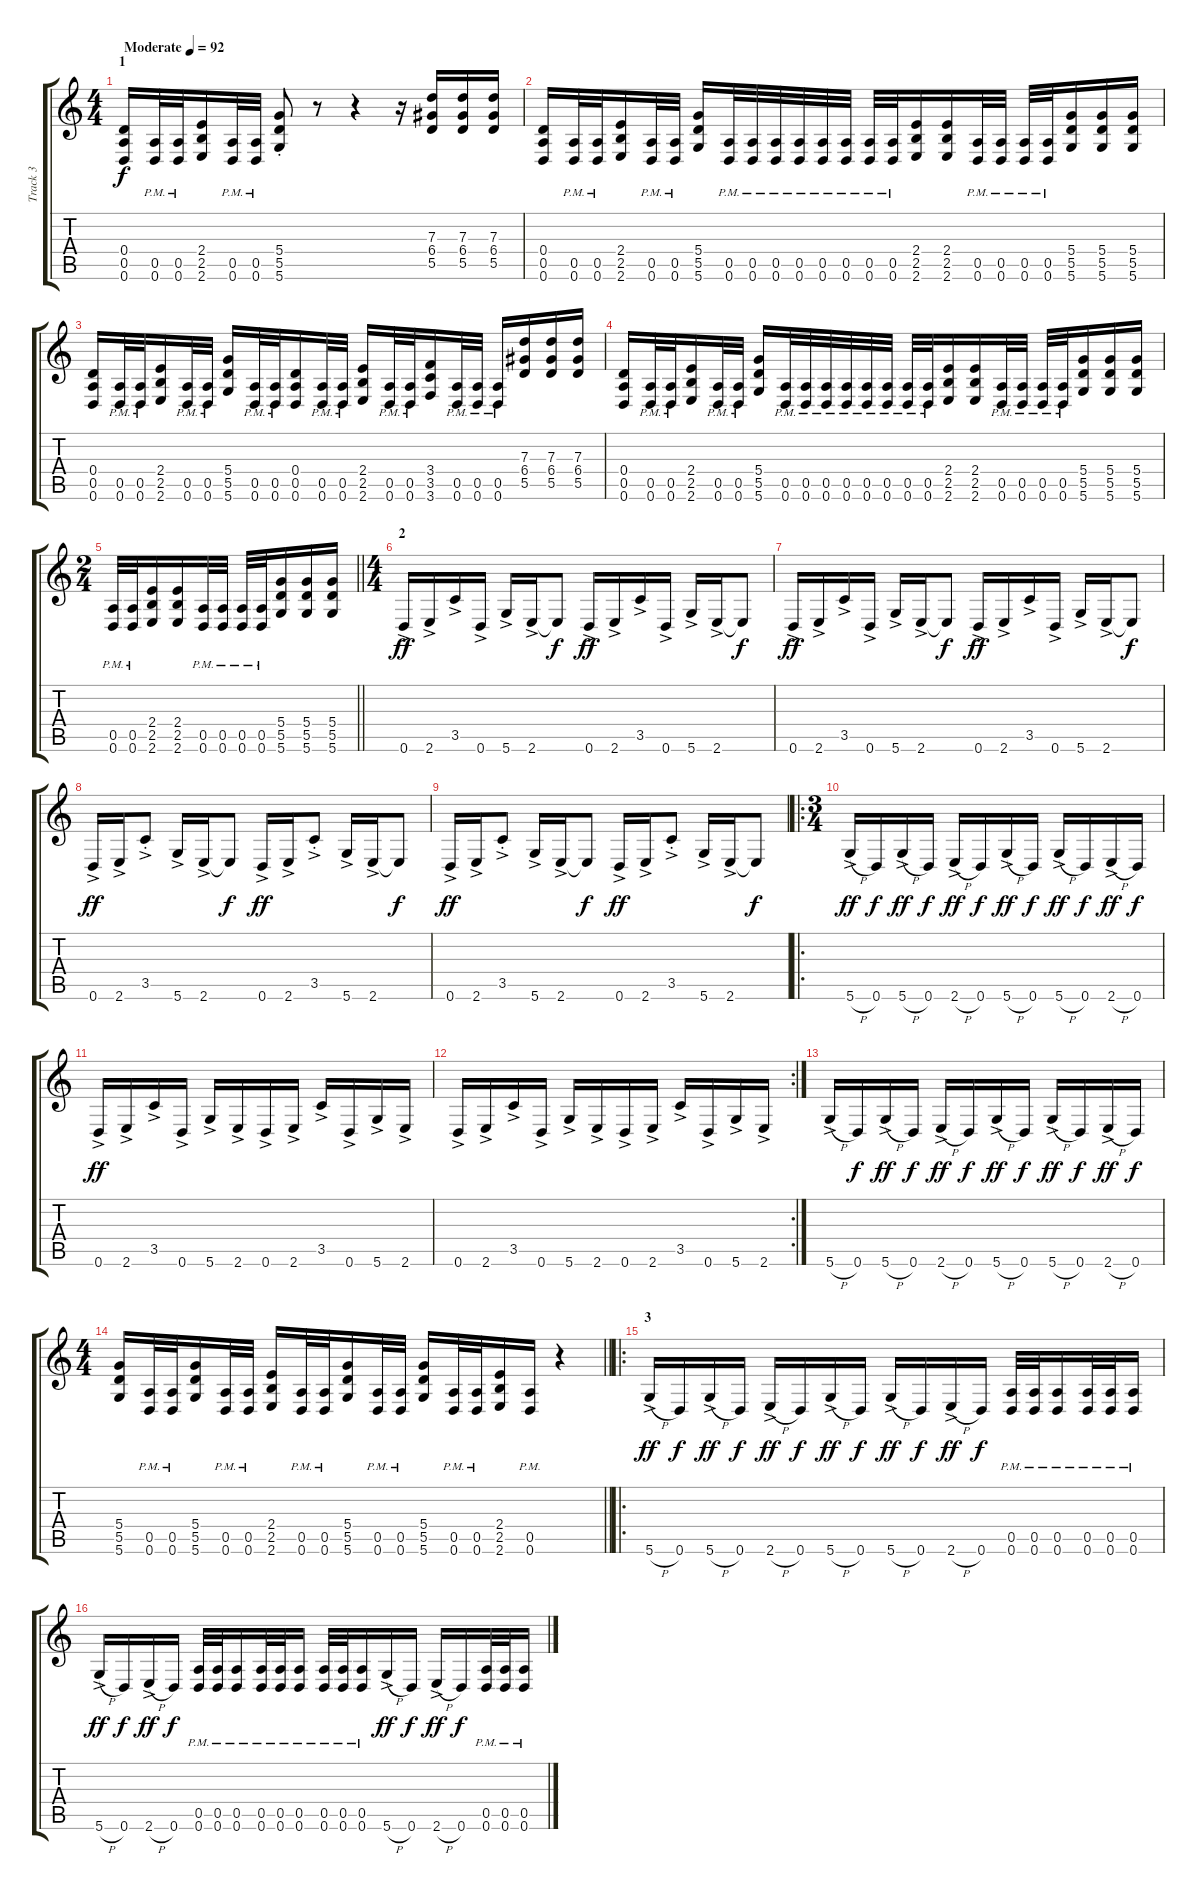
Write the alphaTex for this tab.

\track ("Track 3" "Track 3") {instrument distortionguitar}
\staff {score tabs}
\tuning (E4 B3 G3 D3 A2 D2) {hide}
\ts (4 4)
\section ("" "1")
\tempo (92 "Moderate")
\clef g2
\ks c
(0.4 0.5 0.6).16{dy f instrument distortionguitar} (0.5{pm} 0.6{pm}).32 (0.5{pm} 0.6{pm}).32 (2.4 2.5 2.6).16 (0.5{pm} 0.6{pm}).32 (0.5{pm} 0.6{pm}).32 (5.4{st} 5.5{st} 5.6{st}).8 r.8 r.4 r.16 (7.3 6.4 5.5).16 (7.3 6.4 5.5).16 (7.3 6.4 5.5).16 |
(0.4 0.5 0.6).16 (0.5{pm} 0.6{pm}).32 (0.5{pm} 0.6{pm}).32 (2.4 2.5 2.6).16 (0.5{pm} 0.6{pm}).32 (0.5{pm} 0.6{pm}).32 (5.4 5.5 5.6).16 (0.5{pm} 0.6{pm}).32 (0.5{pm} 0.6{pm}).32 (0.5{pm} 0.6{pm}).32 (0.5{pm} 0.6{pm}).32 (0.5{pm} 0.6{pm}).32 (0.5{pm} 0.6{pm}).32 (0.5{pm} 0.6{pm}).32 (0.5{pm} 0.6{pm}).32 (2.4 2.5 2.6).16 (2.4 2.5 2.6).16 (0.5{pm} 0.6{pm}).32 (0.5{pm} 0.6{pm}).32 (0.5{pm} 0.6{pm}).32 (0.5{pm} 0.6{pm}).32 (5.4 5.5 5.6).16 (5.4 5.5 5.6).16 (5.4 5.5 5.6).16 |
(0.4 0.5 0.6).16 (0.5{pm} 0.6{pm}).32 (0.5{pm} 0.6{pm}).32 (2.4 2.5 2.6).16 (0.5{pm} 0.6{pm}).32 (0.5{pm} 0.6{pm}).32 (5.4 5.5 5.6).16 (0.5{pm} 0.6{pm}).32 (0.5{pm} 0.6{pm}).32 (0.4 0.5 0.6).16 (0.5{pm} 0.6{pm}).32 (0.5{pm} 0.6{pm}).32 (2.4 2.5 2.6).16 (0.5{pm} 0.6{pm}).32 (0.5{pm} 0.6{pm}).32 (3.4 3.5 3.6).16 (0.5{pm} 0.6{pm}).32 (0.5{pm} 0.6{pm}).32 (0.5{pm} 0.6{pm}).16 (7.3 6.4 5.5).16 (7.3 6.4 5.5).16 (7.3 6.4 5.5).16 |
(0.4 0.5 0.6).16 (0.5{pm} 0.6{pm}).32 (0.5{pm} 0.6{pm}).32 (2.4 2.5 2.6).16 (0.5{pm} 0.6{pm}).32 (0.5{pm} 0.6{pm}).32 (5.4 5.5 5.6).16 (0.5{pm} 0.6{pm}).32 (0.5{pm} 0.6{pm}).32 (0.5{pm} 0.6{pm}).32 (0.5{pm} 0.6{pm}).32 (0.5{pm} 0.6{pm}).32 (0.5{pm} 0.6{pm}).32 (0.5{pm} 0.6{pm}).32 (0.5{pm} 0.6{pm}).32 (2.4 2.5 2.6).16 (2.4 2.5 2.6).16 (0.5{pm} 0.6{pm}).32 (0.5{pm} 0.6{pm}).32 (0.5{pm} 0.6{pm}).32 (0.5{pm} 0.6{pm}).32 (5.4 5.5 5.6).16 (5.4 5.5 5.6).16 (5.4 5.5 5.6).16 |
\ts (2 4)
\barLineRight lightlight
(0.5{pm} 0.6{pm}).32 (0.5{pm} 0.6{pm}).32 (2.4 2.5 2.6).16 (2.4 2.5 2.6).16 (0.5{pm} 0.6{pm}).32 (0.5{pm} 0.6{pm}).32 (0.5{pm} 0.6{pm}).32 (0.5{pm} 0.6{pm}).32 (5.4 5.5 5.6).16 (5.4 5.5 5.6).16 (5.4 5.5 5.6).16 |
\ts (4 4)
\section ("" "2")
0.6{ac}.16{dy ff} 2.6{ac}.16 3.5{ac}.16 0.6{ac}.16 5.6{ac}.16 2.6{ac}.16 2.6{t}.8{dy f} 0.6{ac}.16{dy ff} 2.6{ac}.16 3.5{ac}.16 0.6{ac}.16 5.6{ac}.16 2.6{ac}.16 2.6{t}.8{dy f} |
0.6{ac}.16{dy ff} 2.6{ac}.16 3.5{ac}.16 0.6{ac}.16 5.6{ac}.16 2.6{ac}.16 2.6{t}.8{dy f} 0.6{ac}.16{dy ff} 2.6{ac}.16 3.5{ac}.16 0.6{ac}.16 5.6{ac}.16 2.6{ac}.16 2.6{t}.8{dy f} |
0.6{ac}.16{dy ff} 2.6{ac}.16 3.5{ac st}.8 5.6{ac}.16 2.6{ac}.16 2.6{t}.8{dy f} 0.6{ac}.16{dy ff} 2.6{ac}.16 3.5{ac st}.8 5.6{ac}.16 2.6{ac}.16 2.6{t}.8{dy f} |
0.6{ac}.16{dy ff} 2.6{ac}.16 3.5{ac st}.8 5.6{ac}.16 2.6{ac}.16 2.6{t}.8{dy f} 0.6{ac}.16{dy ff} 2.6{ac}.16 3.5{ac st}.8 5.6{ac}.16 2.6{ac}.16 2.6{t}.8{dy f} |
\ro
\ts (3 4)
5.6{h ac}.16{dy ff} 0.6.16{dy f} 5.6{h ac}.16{dy ff} 0.6.16{dy f} 2.6{h ac}.16{dy ff} 0.6.16{dy f} 5.6{h ac}.16{dy ff} 0.6.16{dy f} 5.6{h ac}.16{dy ff} 0.6.16{dy f} 2.6{h ac}.16{dy ff} 0.6.16{dy f} |
0.6{ac}.16{dy ff} 2.6{ac}.16 3.5{ac}.16 0.6{ac}.16 5.6{ac}.16 2.6{ac}.16 0.6{ac}.16 2.6{ac}.16 3.5{ac}.16 0.6{ac}.16 5.6{ac}.16 2.6{ac}.16 |
\rc 2
0.6{ac}.16 2.6{ac}.16 3.5{ac}.16 0.6{ac}.16 5.6{ac}.16 2.6{ac}.16 0.6{ac}.16 2.6{ac}.16 3.5{ac}.16 0.6{ac}.16 5.6{ac}.16 2.6{ac}.16 |
5.6{h ac}.16 0.6.16{dy f} 5.6{h ac}.16{dy ff} 0.6.16{dy f} 2.6{h ac}.16{dy ff} 0.6.16{dy f} 5.6{h ac}.16{dy ff} 0.6.16{dy f} 5.6{h ac}.16{dy ff} 0.6.16{dy f} 2.6{h ac}.16{dy ff} 0.6.16{dy f} |
\ts (4 4)
\barLineRight lightlight
(5.4 5.5 5.6).16 (0.5{pm} 0.6{pm}).32 (0.5{pm} 0.6{pm}).32 (5.4 5.5 5.6).16 (0.5{pm} 0.6{pm}).32 (0.5{pm} 0.6{pm}).32 (2.4 2.5 2.6).16 (0.5{pm} 0.6{pm}).32 (0.5{pm} 0.6{pm}).32 (5.4 5.5 5.6).16 (0.5{pm} 0.6{pm}).32 (0.5{pm} 0.6{pm}).32 (5.4 5.5 5.6).16 (0.5{pm} 0.6{pm}).32 (0.5{pm} 0.6{pm}).32 (2.4 2.5 2.6).16 (0.5{pm} 0.6{pm}).16 r.4 |
\ro
\section ("" "3")
5.6{h ac}.16{dy ff} 0.6.16{dy f} 5.6{h ac}.16{dy ff} 0.6.16{dy f} 2.6{h ac}.16{dy ff} 0.6.16{dy f} 5.6{h ac}.16{dy ff} 0.6.16{dy f} 5.6{h ac}.16{dy ff} 0.6.16{dy f} 2.6{h ac}.16{dy ff} 0.6.16{dy f} (0.5{pm} 0.6{pm}).32 (0.5{pm} 0.6{pm}).32 (0.5{pm} 0.6{pm}).16 (0.5{pm} 0.6{pm}).32 (0.5{pm} 0.6{pm}).32 (0.5{pm} 0.6{pm}).16 |
5.6{h ac}.16{dy ff} 0.6.16{dy f} 2.6{h ac}.16{dy ff} 0.6.16{dy f} (0.5{pm} 0.6{pm}).32 (0.5{pm} 0.6{pm}).32 (0.5{pm} 0.6{pm}).16 (0.5{pm} 0.6{pm}).32 (0.5{pm} 0.6{pm}).32 (0.5{pm} 0.6{pm}).16 (0.5{pm} 0.6{pm}).32 (0.5{pm} 0.6{pm}).32 (0.5{pm} 0.6{pm}).16 5.6{h ac}.16{dy ff} 0.6.16{dy f} 2.6{h ac}.16{dy ff} 0.6.16{dy f} (0.5{pm} 0.6{pm}).32 (0.5{pm} 0.6{pm}).32 (0.5{pm} 0.6{pm}).16
